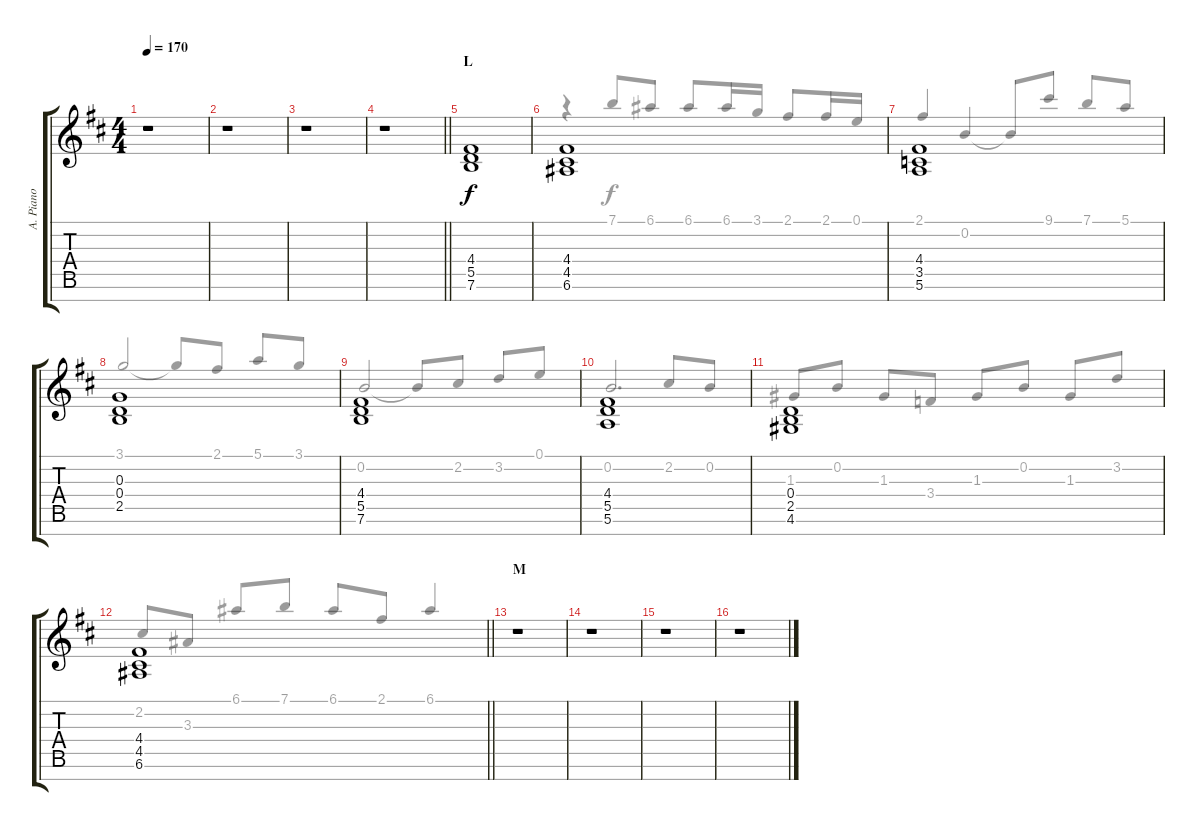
\track ("A. Piano" "A. Piano") {instrument acousticgrandpiano}
\staff {score tabs}
\tuning (E5 B4 G4 D4 A3 E3 B2) {hide}
\voice
\ts (4 4)
\tempo 170
\clef g2
\ks d
r.1{dy f} |
r.1 |
r.1 |
\barLineRight lightlight
r.1 |
\section ("" "L")
(4.4 5.5 7.6).1 |
(4.4 4.5 6.6).1 |
(4.4 3.5 5.6).1 |
(0.3 0.4 2.5).1 |
(4.4 5.5 7.6).1 |
(4.4 5.5 5.6).1 |
(0.4 2.5 4.6).1 |
\barLineRight lightlight
(4.4 4.5 6.6).1 |
\section ("" "M")
r.1 |
r.1 |
r.1 |
r.1
\voice
\clef g2
\ottava regular
\simile none
\ks d
|
|
|
\barLineRight lightlight
|
|
r.4 7.1.8{beam Up} 6.1.8{beam Up} 6.1.8{beam Up} 6.1.16{beam Up} 3.1.16{beam Up} 2.1.8{beam Up} 2.1.16{beam Up} 0.1.16{beam Up} |
2.1.4{beam Up} 0.2.4{beam Up} 0.2{t}.8{beam Up} 9.1.8{beam Up} 7.1.8{beam Up} 5.1.8{beam Up} |
3.1.2{beam Up} 3.1{t}.8{beam Up} 2.1.8{beam Up} 5.1.8{beam Up} 3.1.8{beam Up} |
0.2.2{beam Up} 0.2{t}.8{beam Up} 2.2.8{beam Up} 3.2.8{beam Up} 0.1.8{beam Up} |
0.2.2{d beam Up} 2.2.8{beam Up} 0.2.8{beam Up} |
1.3.8{beam Up} 0.2.8{beam Up} 1.3.8{beam Up} 3.4.8{beam Up} 1.3.8{beam Up} 0.2.8{beam Up} 1.3.8{beam Up} 3.2.8{beam Up} |
\barLineRight lightlight
2.2.8{beam Up} 3.3.8{beam Up} 6.1.8{beam Up} 7.1.8{beam Up} 6.1.8{beam Up} 2.1.8{beam Up} 6.1.4{beam Up} |
|
|
|
